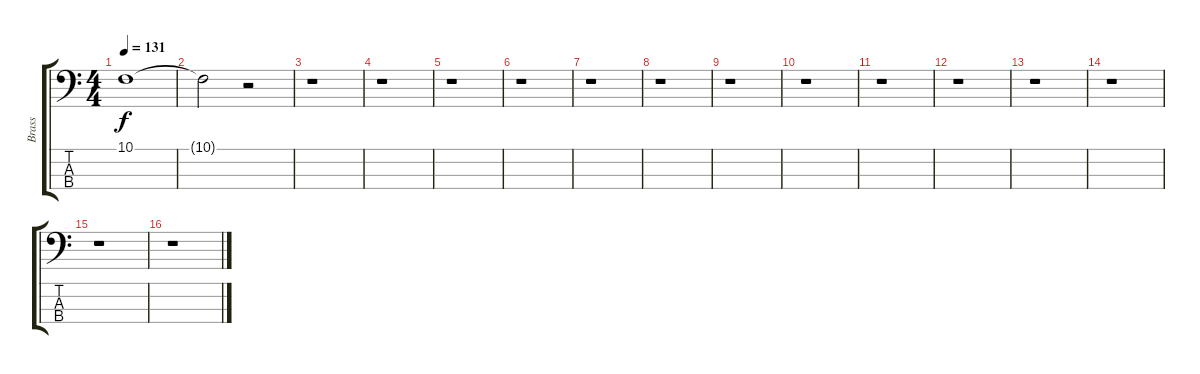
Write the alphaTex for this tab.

\track ("Brass" "Brass") {instrument stringensemble1}
\staff {score tabs}
\tuning (G2 D2 A1 E1) {hide}
\ts (4 4)
\tempo 131
\clef f4
\ks c
10.1{t}.1{dy f} |
10.1{t}.2 r.2 |
r.1 |
r.1 |
r.1 |
r.1 |
r.1 |
r.1 |
r.1 |
r.1 |
r.1 |
r.1 |
r.1 |
r.1 |
r.1 |
r.1
